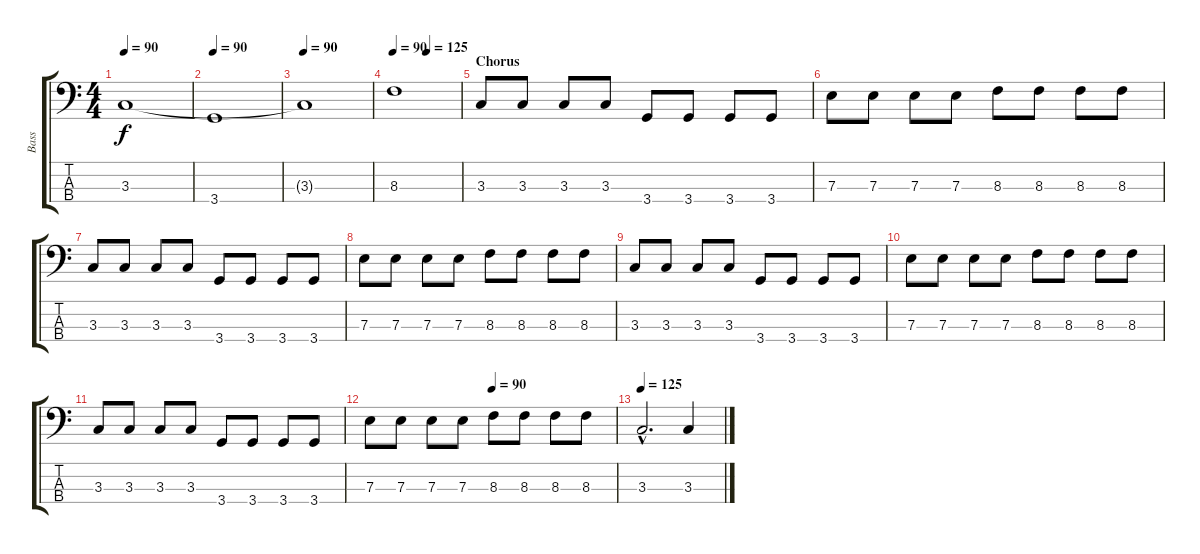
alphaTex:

\track ("Bass" "Bass") {instrument electricbasspick}
\staff {score tabs}
\tuning (G2 D2 A1 E1) {hide}
\ts (4 4)
\tempo 90
\clef f4
\ks c
3.3.1{dy f} |
\tempo 90
3.4.1 |
\tempo 90
3.3{t}.1 |
\tempo (125 0.5)
\tempo 90
8.3.1 |
\section ("" "Chorus")
3.3.8 3.3.8 3.3.8 3.3.8 3.4.8 3.4.8 3.4.8 3.4.8 |
7.3.8 7.3.8 7.3.8 7.3.8 8.3.8 8.3.8 8.3.8 8.3.8 |
3.3.8 3.3.8 3.3.8 3.3.8 3.4.8 3.4.8 3.4.8 3.4.8 |
7.3.8 7.3.8 7.3.8 7.3.8 8.3.8 8.3.8 8.3.8 8.3.8 |
3.3.8 3.3.8 3.3.8 3.3.8 3.4.8 3.4.8 3.4.8 3.4.8 |
7.3.8 7.3.8 7.3.8 7.3.8 8.3.8 8.3.8 8.3.8 8.3.8 |
3.3.8 3.3.8 3.3.8 3.3.8 3.4.8 3.4.8 3.4.8 3.4.8 |
\tempo (90 0.5)
7.3.8 7.3.8 7.3.8 7.3.8 8.3.8 8.3.8 8.3.8 8.3.8 |
\tempo 125
3.3{hac}.2{d} 3.3.4
